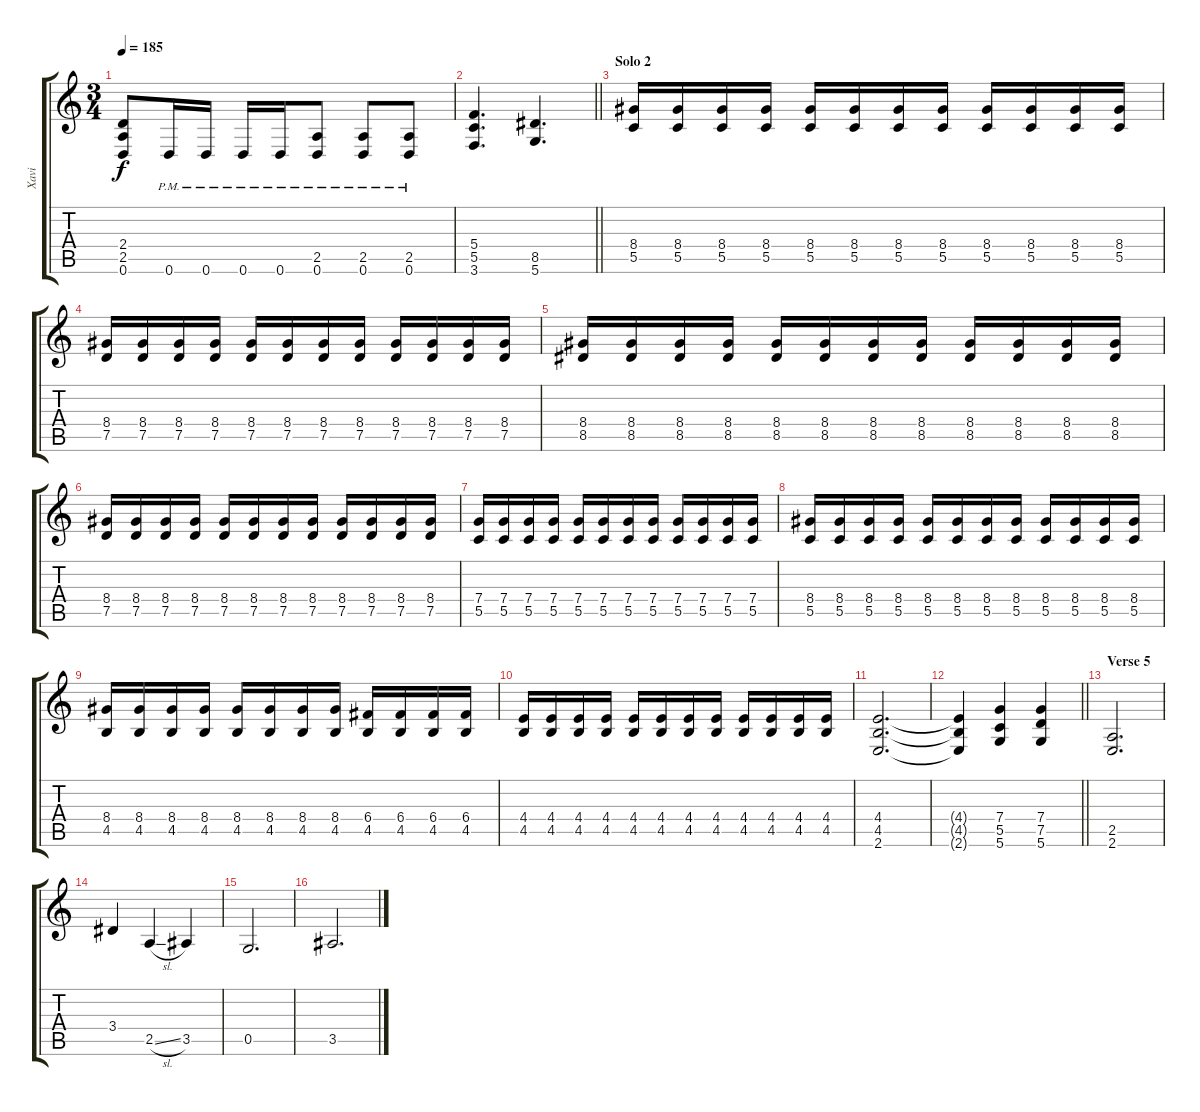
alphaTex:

\track ("Xavi" "Xavi") {instrument distortionguitar}
\staff {score tabs}
\tuning (D4 A3 F3 C3 G2 D2) {hide}
\ts (3 4)
\tempo 185
\clef g2
\ks c
(2.4 2.5 0.6).8{dy f} 0.6{pm}.16 0.6{pm}.16 0.6{pm}.16 0.6{pm}.16 (2.5{pm} 0.6{pm}).8 (2.5{pm} 0.6{pm}).8 (2.5{pm} 0.6{pm}).8 |
\barLineRight lightlight
(5.4 5.5 3.6).4{d} (8.5 5.6).4{d} |
\section ("" "Solo 2")
(8.4 5.5).16 (8.4 5.5).16 (8.4 5.5).16 (8.4 5.5).16 (8.4 5.5).16 (8.4 5.5).16 (8.4 5.5).16 (8.4 5.5).16 (8.4 5.5).16 (8.4 5.5).16 (8.4 5.5).16 (8.4 5.5).16 |
(8.4 7.5).16 (8.4 7.5).16 (8.4 7.5).16 (8.4 7.5).16 (8.4 7.5).16 (8.4 7.5).16 (8.4 7.5).16 (8.4 7.5).16 (8.4 7.5).16 (8.4 7.5).16 (8.4 7.5).16 (8.4 7.5).16 |
(8.4 8.5).16 (8.4 8.5).16 (8.4 8.5).16 (8.4 8.5).16 (8.4 8.5).16 (8.4 8.5).16 (8.4 8.5).16 (8.4 8.5).16 (8.4 8.5).16 (8.4 8.5).16 (8.4 8.5).16 (8.4 8.5).16 |
(8.4 7.5).16 (8.4 7.5).16 (8.4 7.5).16 (8.4 7.5).16 (8.4 7.5).16 (8.4 7.5).16 (8.4 7.5).16 (8.4 7.5).16 (8.4 7.5).16 (8.4 7.5).16 (8.4 7.5).16 (8.4 7.5).16 |
(7.4 5.5).16 (7.4 5.5).16 (7.4 5.5).16 (7.4 5.5).16 (7.4 5.5).16 (7.4 5.5).16 (7.4 5.5).16 (7.4 5.5).16 (7.4 5.5).16 (7.4 5.5).16 (7.4 5.5).16 (7.4 5.5).16 |
(8.4 5.5).16 (8.4 5.5).16 (8.4 5.5).16 (8.4 5.5).16 (8.4 5.5).16 (8.4 5.5).16 (8.4 5.5).16 (8.4 5.5).16 (8.4 5.5).16 (8.4 5.5).16 (8.4 5.5).16 (8.4 5.5).16 |
(8.4 4.5).16 (8.4 4.5).16 (8.4 4.5).16 (8.4 4.5).16 (8.4 4.5).16 (8.4 4.5).16 (8.4 4.5).16 (8.4 4.5).16 (6.4 4.5).16 (6.4 4.5).16 (6.4 4.5).16 (6.4 4.5).16 |
(4.4 4.5).16 (4.4 4.5).16 (4.4 4.5).16 (4.4 4.5).16 (4.4 4.5).16 (4.4 4.5).16 (4.4 4.5).16 (4.4 4.5).16 (4.4 4.5).16 (4.4 4.5).16 (4.4 4.5).16 (4.4 4.5).16 |
(4.4 4.5 2.6).2{d} |
\barLineRight lightlight
(4.4{t} 4.5{t} 2.6{t}).4 (7.4 5.5 5.6).4 (7.4 7.5 5.6).4 |
\section ("" "Verse 5")
(2.5 2.6).2{d} |
3.4.4 2.5{sl}.4 3.5.4 |
0.5.2{d} |
3.5.2{d}
